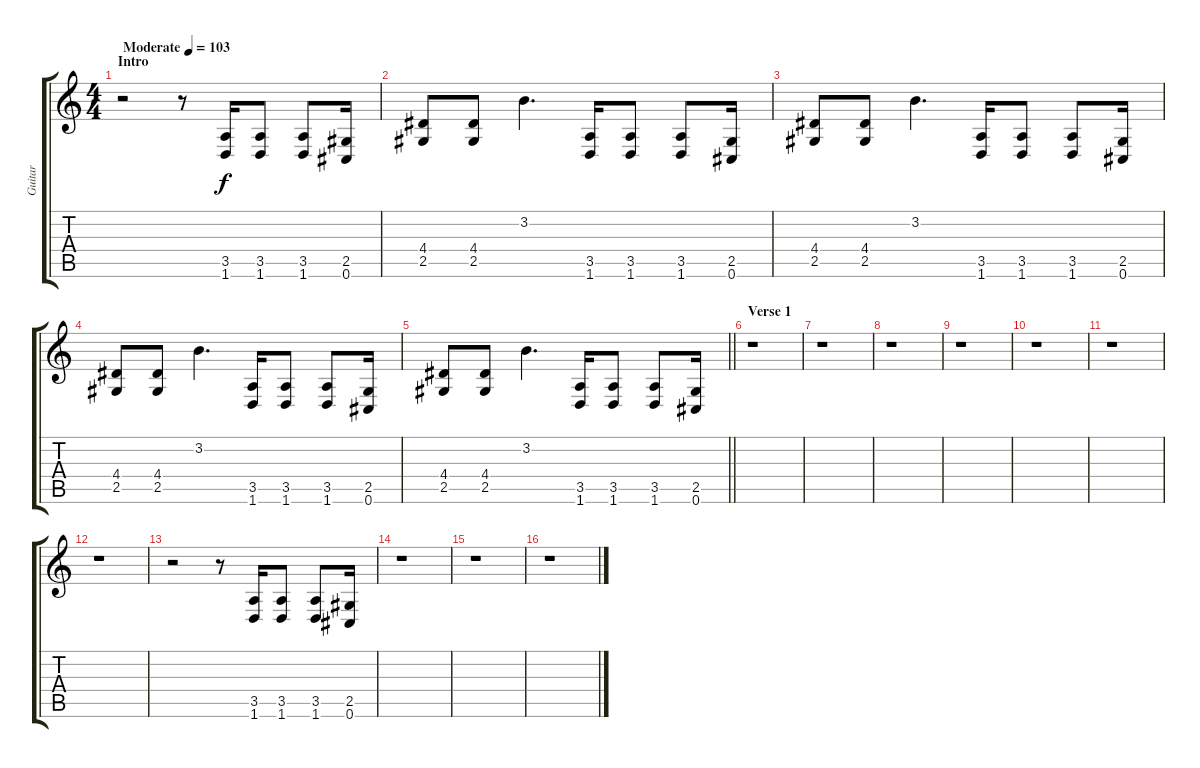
\track ("Guitar" "Guitar") {instrument distortionguitar}
\staff {score tabs}
\tuning (Db4 Ab3 E3 B2 Gb2 Db2) {hide}
\ts (4 4)
\section ("" "Intro")
\tempo (103 "Moderate")
\clef g2
\ks c
r.2{dy f instrument distortionguitar} r.8 (3.5 1.6).16 (3.5 1.6).8 (3.5 1.6).8 (2.5 0.6).16 |
(4.4 2.5).8 (4.4 2.5).8 3.2.4{d} (3.5 1.6).16 (3.5 1.6).8 (3.5 1.6).8 (2.5 0.6).16 |
(4.4 2.5).8 (4.4 2.5).8 3.2.4{d} (3.5 1.6).16 (3.5 1.6).8 (3.5 1.6).8 (2.5 0.6).16 |
(4.4 2.5).8 (4.4 2.5).8 3.2.4{d} (3.5 1.6).16 (3.5 1.6).8 (3.5 1.6).8 (2.5 0.6).16 |
\barLineRight lightlight
(4.4 2.5).8 (4.4 2.5).8 3.2.4{d} (3.5 1.6).16 (3.5 1.6).8 (3.5 1.6).8 (2.5 0.6).16 |
\section ("" "Verse 1")
r.1 |
r.1 |
r.1 |
r.1 |
r.1 |
r.1 |
r.1 |
r.2 r.8 (3.5 1.6).16 (3.5 1.6).8 (3.5 1.6).8 (2.5 0.6).16 |
r.1 |
r.1 |
r.1
